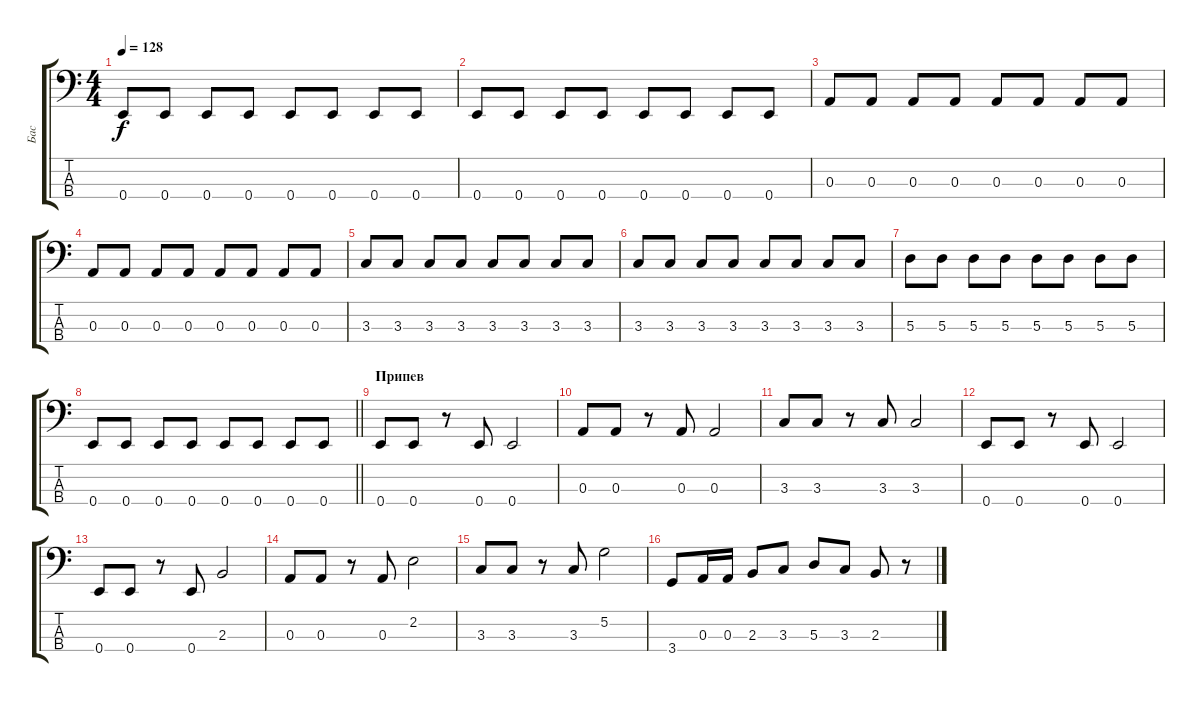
\track ("Бас" "Бас") {instrument electricbassfinger}
\staff {score tabs}
\tuning (G2 D2 A1 E1) {hide}
\ts (4 4)
\tempo 128
\clef f4
\ks c
0.4.8{dy f} 0.4.8 0.4.8 0.4.8 0.4.8 0.4.8 0.4.8 0.4.8 |
0.4.8 0.4.8 0.4.8 0.4.8 0.4.8 0.4.8 0.4.8 0.4.8 |
0.3.8 0.3.8 0.3.8 0.3.8 0.3.8 0.3.8 0.3.8 0.3.8 |
0.3.8 0.3.8 0.3.8 0.3.8 0.3.8 0.3.8 0.3.8 0.3.8 |
3.3.8 3.3.8 3.3.8 3.3.8 3.3.8 3.3.8 3.3.8 3.3.8 |
3.3.8 3.3.8 3.3.8 3.3.8 3.3.8 3.3.8 3.3.8 3.3.8 |
5.3.8 5.3.8 5.3.8 5.3.8 5.3.8 5.3.8 5.3.8 5.3.8 |
\barLineRight lightlight
0.4.8 0.4.8 0.4.8 0.4.8 0.4.8 0.4.8 0.4.8 0.4.8 |
\section ("" "Припев")
0.4.8 0.4.8 r.8 0.4.8 0.4.2 |
0.3.8 0.3.8 r.8 0.3.8 0.3.2 |
3.3.8 3.3.8 r.8 3.3.8 3.3.2 |
0.4.8 0.4.8 r.8 0.4.8 0.4.2 |
0.4.8 0.4.8 r.8 0.4.8 2.3.2 |
0.3.8 0.3.8 r.8 0.3.8 2.2.2 |
3.3.8 3.3.8 r.8 3.3.8 5.2.2 |
3.4.8 0.3.16 0.3.16 2.3.8 3.3.8 5.3.8 3.3.8 2.3.8 r.8
